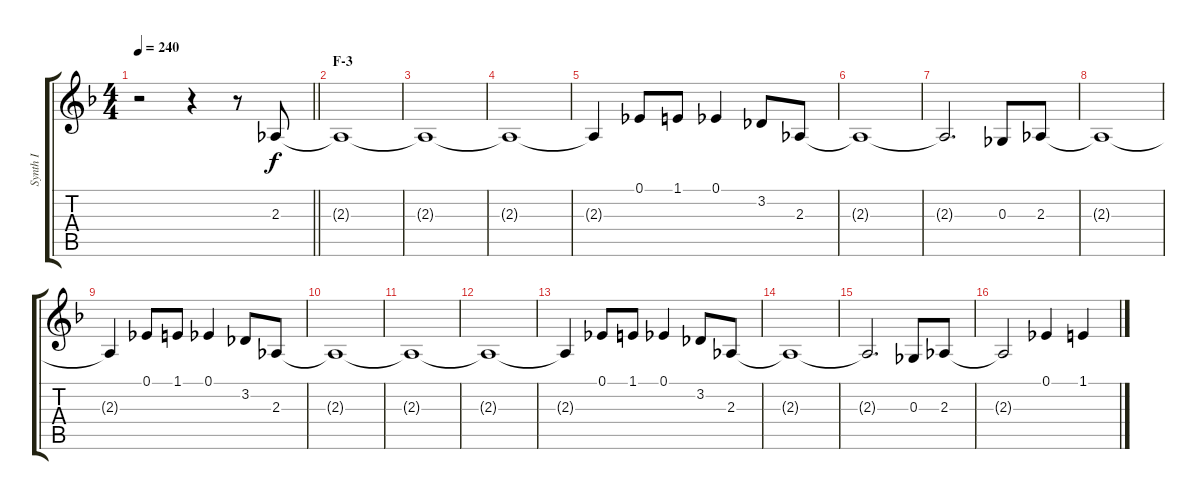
\track ("Synth I" "Synth I") {instrument lead6voice}
\staff {score tabs}
\tuning (Eb4 Bb3 Gb3 Db3 Ab2 Eb2) {hide}
\ts (4 4)
\tempo 240
\clef g2
\barLineRight lightlight
\ks f
r.2{dy f} r.4 r.8 2.3.8 |
\section ("" "F-3")
2.3{t}.1 |
2.3{t}.1 |
2.3{t}.1 |
2.3{t}.4 0.1.8 1.1.8 0.1.4 3.2.8 2.3.8 |
2.3{t}.1 |
2.3{t}.2{d} 0.3.8 2.3.8 |
2.3{t}.1 |
2.3{t}.4 0.1.8 1.1.8 0.1.4 3.2.8 2.3.8 |
2.3{t}.1 |
2.3{t}.1 |
2.3{t}.1 |
2.3{t}.4 0.1.8 1.1.8 0.1.4 3.2.8 2.3.8 |
2.3{t}.1 |
2.3{t}.2{d} 0.3.8 2.3.8 |
2.3{t}.2 0.1.4 1.1.4
